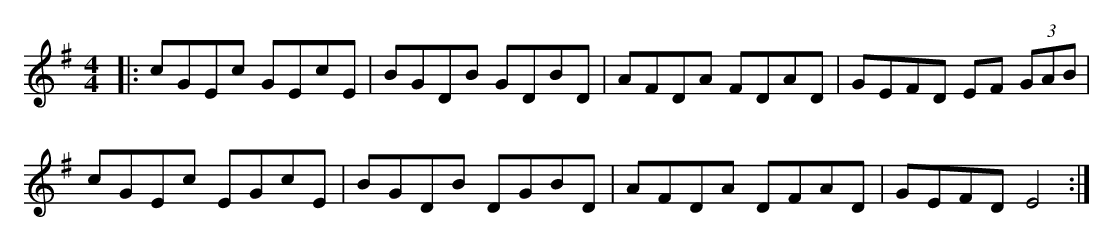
X:1
M:4/4
K:Emin
|:cGEc GEcE|BGDB GDBD|AFDA FDAD|GEFD EF (3GAB|
cGEc EGcE|BGDB DGBD|AFDA DFAD|GEFD E4:|
